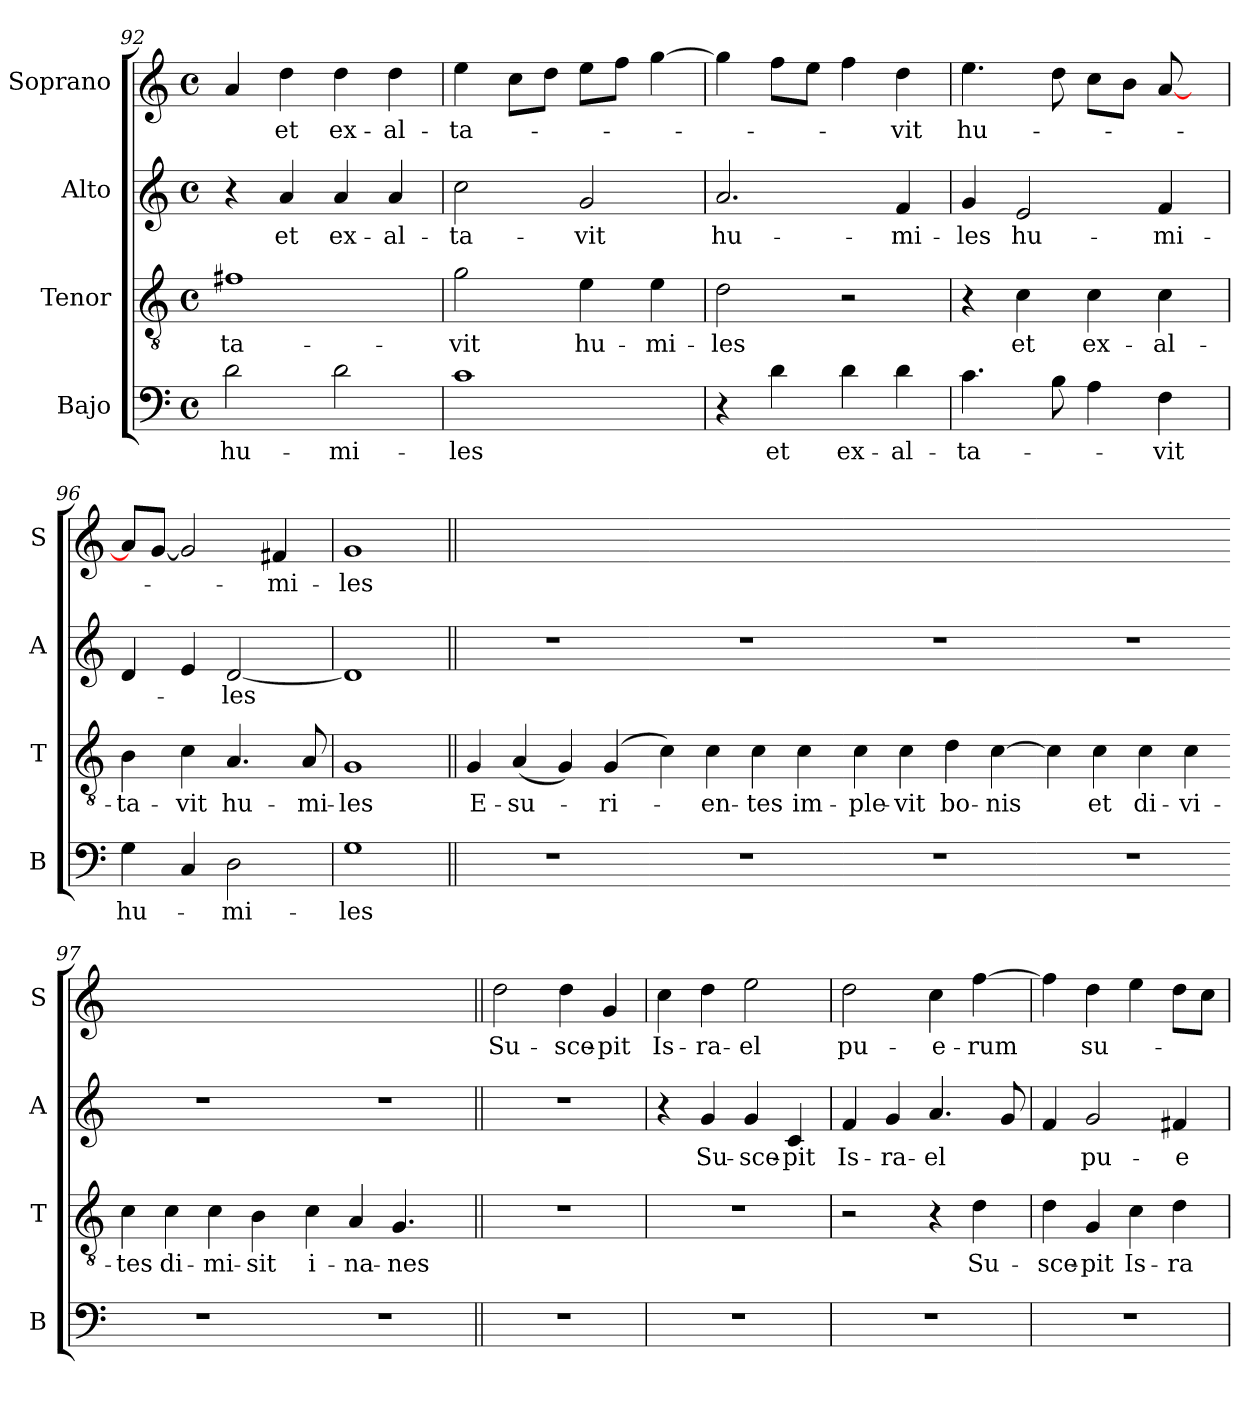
**kern	**text	**kern	**text	**kern	**text	**kern	**text
*part4	*part4	*part3	*part3	*part2	*part2	*part1	*part1
*staff4	*staff4	*staff3	*staff3	*staff2	*staff2	*staff1	*staff1
*I"Bajo	*	*I"Tenor	*	*I"Alto	*	*I"Soprano	*
*I'B	*	*I'T	*	*I'A	*	*I'S	*
*clefF4	*	*clefGv2	*	*clefG2	*	*clefG2	*
*ITrd7c12	*	*	*	*	*	*	*
*k[]	*	*k[]	*	*k[]	*	*k[]	*
*C:	*	*C:	*	*C:	*	*C:	*
*M4/4	*	*M4/4	*	*M4/4	*	*M4/4	*
*met(c)	*	*met(c)	*	*met(c)	*	*met(c)	*
=92	=92	=92	=92	=92	=92	=92	=92
2D\	hu-	1f#X	-ta-	4r	.	4a/	.
.	.	.	.	4a/	et	4dd\	et
2D\	-mi-	.	.	4a/	ex-	4dd\	ex-
.	.	.	.	4a/	-al-	4dd\	-al-
!!LO:PB:g=z
=93	=93	=93	=93	=93	=93	=93	=93
1C	-les	2g\	-vit	2cc\	-ta-	4ee\	-ta-
.	.	.	.	.	.	8cc\L	.
.	.	.	.	.	.	8dd\J	.
.	.	4e\	hu-	2g/	-vit	8ee\L	.
.	.	.	.	.	.	8ff\J	.
.	.	4e\	-mi-	.	.	[4gg\	.
=94	=94	=94	=94	=94	=94	=94	=94
4r	.	2d\	-les	2.a/	hu-	4gg\]	.
4D\	et	.	.	.	.	8ff\L	.
.	.	.	.	.	.	8ee\J	.
4D\	ex-	2r	.	.	.	4ff\	.
4D\	-al-	.	.	4f/	-mi-	4dd\	-vit
=95	=95	=95	=95	=95	=95	=95	=95
4.C\	-ta-	4r	.	4g/	-les	4.ee\	hu-
.	.	4c\	et	2e/	hu-	.	.
8BB\	.	.	.	.	.	8dd\	.
4AA\	.	4c\	ex-	.	.	8cc\L	.
.	.	.	.	.	.	8b\J	.
4FF\	-vit	4c\	-al-	4f/	-mi-	[8a/	.
.	.	.	.	.	.	8ryy	.
=96	=96	=96	=96	=96	=96	=96	=96
4GG\	hu-	4B\	-ta-	4d/	.	8a/L]	.
.	.	.	.	.	.	[8g/J	.
4CC/	.	4c\	-vit	4e/	.	2g/]	.
2DD\	-mi-	4.A/	hu-	[2d/	-les	.	.
.	.	.	.	.	.	4f#X/	-mi-
.	.	8A/	-mi-	.	.	.	.
=97	=97	=97	=97	=97	=97	=97	=97
1GG	-les	1G	-les	1d]	.	1g	-les
!!LO:LB:g=z
=97X21||	=97X21||	=97X21||	=97X21||	=97X21||	=97X21||	=97X21||	=97X21||
1r	.	4G	E-	1r	.	1ryy	.
.	.	(4A	-su-	.	.	.	.
.	.	4G)	.	.	.	.	.
.	.	(4G	-ri-	.	.	.	.
=97X22-	=97X22-	=97X22-	=97X22-	=97X22-	=97X22-	=97X22-	=97X22-
1r	.	4c)	.	1r	.	1ryy	.
.	.	4c	-en-	.	.	.	.
.	.	4c	-tes	.	.	.	.
.	.	4c	im-	.	.	.	.
=97X23-	=97X23-	=97X23-	=97X23-	=97X23-	=97X23-	=97X23-	=97X23-
1r	.	4c	-ple-	1r	.	1ryy	.
.	.	4c	-vit	.	.	.	.
.	.	4d	bo-	.	.	.	.
.	.	[4c	-nis	.	.	.	.
=97X24-	=97X24-	=97X24-	=97X24-	=97X24-	=97X24-	=97X24-	=97X24-
1r	.	4c]	.	1r	.	1ryy	.
.	.	4c	et	.	.	.	.
.	.	4c	di-	.	.	.	.
.	.	4c	-vi-	.	.	.	.
=97X25-	=97X25-	=97X25-	=97X25-	=97X25-	=97X25-	=97X25-	=97X25-
1r	.	4c	-tes	1r	.	1ryy	.
.	.	4c	di-	.	.	.	.
.	.	4c	-mi-	.	.	.	.
.	.	4B	-sit	.	.	.	.
=97X26-	=97X26-	=97X26-	=97X26-	=97X26-	=97X26-	=97X26-	=97X26-
1r	.	4c	i-	1r	.	1ryy	.
.	.	4A	-na-	.	.	.	.
.	.	4.G	-nes	.	.	.	.
.	.	8ryy	.	.	.	.	.
!!LO:LB:g=z
=98||	=98||	=98||	=98||	=98||	=98||	=98||	=98||
1r	.	1r	.	1r	.	2dd\	Su-
.	.	.	.	.	.	4dd\	-sce-
.	.	.	.	.	.	4g/	-pit
=99	=99	=99	=99	=99	=99	=99	=99
1r	.	1r	.	4r	.	4cc\	Is-
.	.	.	.	4g/	Su-	4dd\	-ra-
.	.	.	.	4g/	-sce-	2ee\	-el
.	.	.	.	4c/	-pit	.	.
=100	=100	=100	=100	=100	=100	=100	=100
1r	.	2r	.	4f/	Is-	2dd\	pu-
.	.	.	.	4g/	-ra-	.	.
.	.	4r	.	4.a/	-el	4cc\	-e-
.	.	4d\	Su-	.	.	[4ff\	-rum
.	.	.	.	8g/	.	.	.
=101	=101	=101	=101	=101	=101	=101	=101
1r	.	4d\	-sce-	4f/	.	4ff\]	.
.	.	4G/	-pit	2g/	pu-	4dd\	su-
.	.	4c\	Is-	.	.	4ee\	.
.	.	4d\	-ra-	4f#X/	-e-	8dd\L	.
.	.	.	.	.	.	8cc\J	.
=	=	=	=	=	=	=	=
*-	*-	*-	*-	*-	*-	*-	*-
